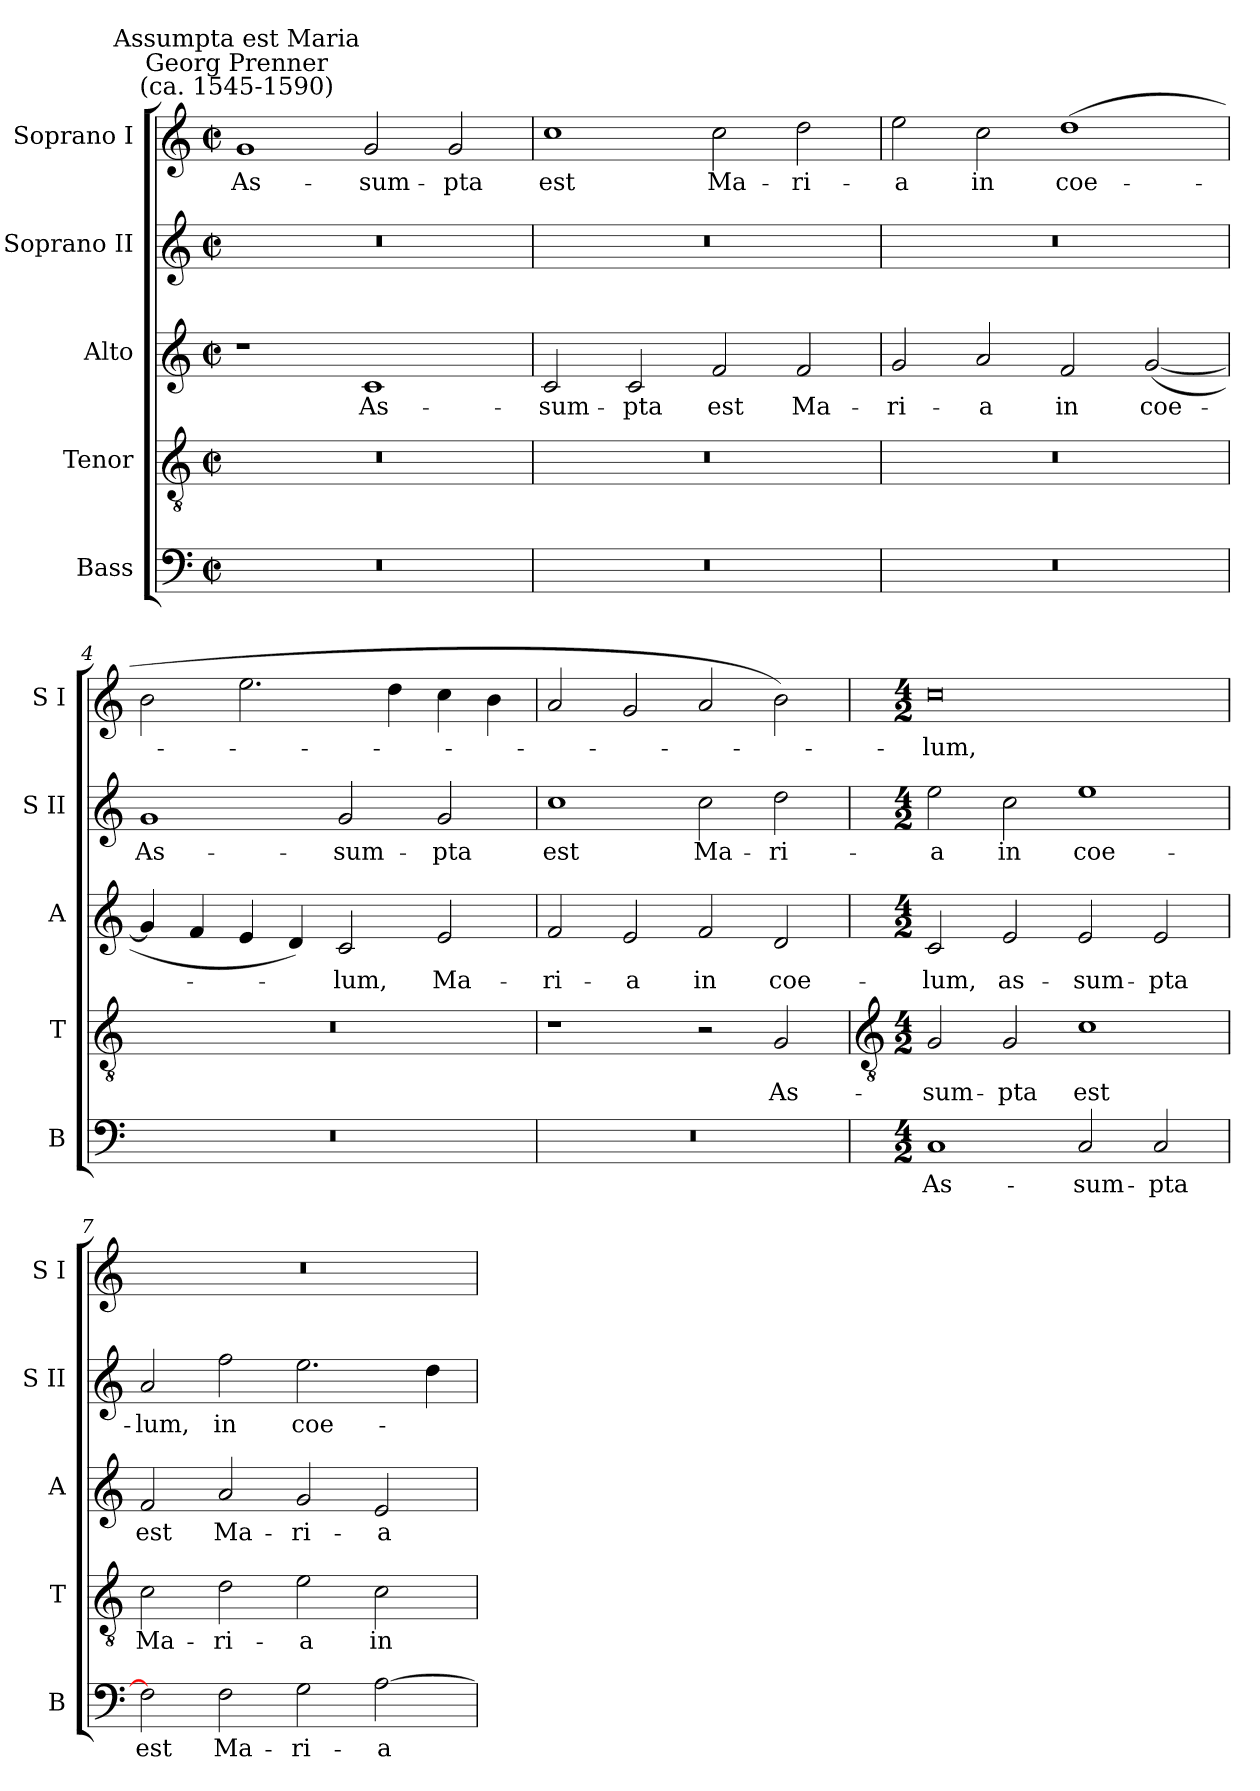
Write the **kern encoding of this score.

**kern	**text	**kern	**text	**kern	**text	**kern	**text	**kern	**text
*part5	*part5	*part4	*part4	*part3	*part3	*part2	*part2	*part1	*part1
*staff5	*staff5	*staff4	*staff4	*staff3	*staff3	*staff2	*staff2	*staff1	*staff1
*I"Bass	*	*I"Tenor	*	*I"Alto	*	*I"Soprano II	*	*I"Soprano I	*
*I'B	*	*I'T	*	*I'A	*	*I'S II	*	*I'S I	*
*clefF4	*	*clefGv2	*	*clefG2	*	*clefG2	*	*clefG2	*
*k[]	*	*k[]	*	*k[]	*	*k[]	*	*k[]	*
*C:	*	*C:	*	*C:	*	*C:	*	*C:	*
*M4/2	*	*M4/2	*	*M4/2	*	*M4/2	*	*M4/2	*
*met(c|)	*	*met(c|)	*	*met(c|)	*	*met(c|)	*	*met(c|)	*
=1	=1	=1	=1	=1	=1	=1	=1	=1	=1
!	!	!	!	!	!	!	!	!LO:TX:a:cj:t=Georg Prenner\n(ca. 1545-1590)	!
!	!	!	!	!	!	!	!	!LO:TX:a:cj:t=Assumpta est Maria	!
!	!	!	!	!	!	!	!	!	!LO:LY:b
0r	.	0r	.	1r	.	0r	.	1g	As-
!	!	!	!	!	!LO:LY:b	!	!	!	!LO:LY:b
.	.	.	.	1c	As-	.	.	2g	-sum-
!	!	!	!	!	!	!	!	!	!LO:LY:b
.	.	.	.	.	.	.	.	2g	-pta
=2	=2	=2	=2	=2	=2	=2	=2	=2	=2
!	!	!	!	!	!LO:LY:b	!	!	!	!LO:LY:b
0r	.	0r	.	2c	-sum-	0r	.	1cc	est
!	!	!	!	!	!LO:LY:b	!	!	!	!
.	.	.	.	2c	-pta	.	.	.	.
!	!	!	!	!	!LO:LY:b	!	!	!	!LO:LY:b
.	.	.	.	2f	est	.	.	2cc	Ma-
!	!	!	!	!	!LO:LY:b	!	!	!	!LO:LY:b
.	.	.	.	2f	Ma-	.	.	2dd	-ri-
=3	=3	=3	=3	=3	=3	=3	=3	=3	=3
!	!	!	!	!	!LO:LY:b	!	!	!	!LO:LY:b
0r	.	0r	.	2g	-ri-	0r	.	2ee	-a
!	!	!	!	!	!LO:LY:b	!	!	!	!LO:LY:b
.	.	.	.	2a	-a	.	.	2cc	in
!	!	!	!	!	!LO:LY:b	!	!	!	!LO:LY:b
.	.	.	.	2f	in	.	.	(>1dd	coe-
!	!	!	!	!	!LO:LY:b	!	!	!	!
.	.	.	.	(<[2g	coe-	.	.	.	.
=4	=4	=4	=4	=4	=4	=4	=4	=4	=4
!	!	!	!	!	!	!	!LO:LY:b	!	!
0r	.	0r	.	4g]	.	1g	As-	2b	.
.	.	.	.	4f	.	.	.	.	.
.	.	.	.	4e	.	.	.	2.ee	.
.	.	.	.	4d)	.	.	.	.	.
!	!	!	!	!	!LO:LY:b	!	!LO:LY:b	!	!
.	.	.	.	2c	lum,	2g	-sum-	.	.
.	.	.	.	.	.	.	.	4dd	.
!	!	!	!	!	!LO:LY:b	!	!LO:LY:b	!	!
.	.	.	.	2e	Ma-	2g	-pta	4cc	.
.	.	.	.	.	.	.	.	4b\	.
=5	=5	=5	=5	=5	=5	=5	=5	=5	=5
!	!	!	!	!	!LO:LY:b	!	!LO:LY:b	!	!
0r	.	1r	.	2f	-ri-	1cc	est	2a	.
!	!	!	!	!	!LO:LY:b	!	!	!	!
.	.	.	.	2e	-a	.	.	2g	.
!	!	!	!	!	!LO:LY:b	!	!LO:LY:b	!	!
.	.	2r	.	2f	in	2cc	Ma-	2a	.
!	!	!	!LO:LY:b	!	!LO:LY:b	!	!LO:LY:b	!	!
.	.	2G	As-	2d	coe-	2dd	-ri-	2b)	.
!!LO:LB:g=z
=6	=6	=6	=6	=6	=6	=6	=6	=6	=6
*	*	*clefGv2	*	*	*	*	*	*	*
*M4/2	*	*M4/2	*	*M4/2	*	*M4/2	*	*M4/2	*
!	!LO:LY:b	!	!LO:LY:b	!	!LO:LY:b	!	!LO:LY:b	!	!LO:LY:b
1C	As-	2G	-sum-	2c	-lum,	2ee	-a	0cc	lum,
!	!	!	!LO:LY:b	!	!LO:LY:b	!	!LO:LY:b	!	!
.	.	2G	-pta	2e	as-	2cc	in	.	.
!	!LO:LY:b	!	!LO:LY:b	!	!LO:LY:b	!	!LO:LY:b	!	!
2C	-sum-	1c	est	2e	-sum-	1ee	coe-	.	.
!	!LO:LY:b	!	!	!	!LO:LY:b	!	!	!	!
2C	-pta	.	.	2e	-pta	.	.	.	.
=7	=7	=7	=7	=7	=7	=7	=7	=7	=7
!	!LO:LY:b	!	!LO:LY:b	!	!LO:LY:b	!	!LO:LY:b	!	!
2F]	est	2c	Ma-	2f	est	2a	-lum,	0r	.
!	!LO:LY:b	!	!LO:LY:b	!	!LO:LY:b	!	!LO:LY:b	!	!
2F	Ma-	2d	-ri-	2a	Ma-	2ff	in	.	.
!	!LO:LY:b	!	!LO:LY:b	!	!LO:LY:b	!	!LO:LY:b	!	!
2G	-ri-	2e	-a	2g	-ri-	2.ee	coe-	.	.
!	!LO:LY:b	!	!LO:LY:b	!	!LO:LY:b	!	!	!	!
[2A	-a	2c	in	2e	-a	.	.	.	.
.	.	.	.	.	.	4dd	.	.	.
=	=	=	=	=	=	=	=	=	=
*-	*-	*-	*-	*-	*-	*-	*-	*-	*-
